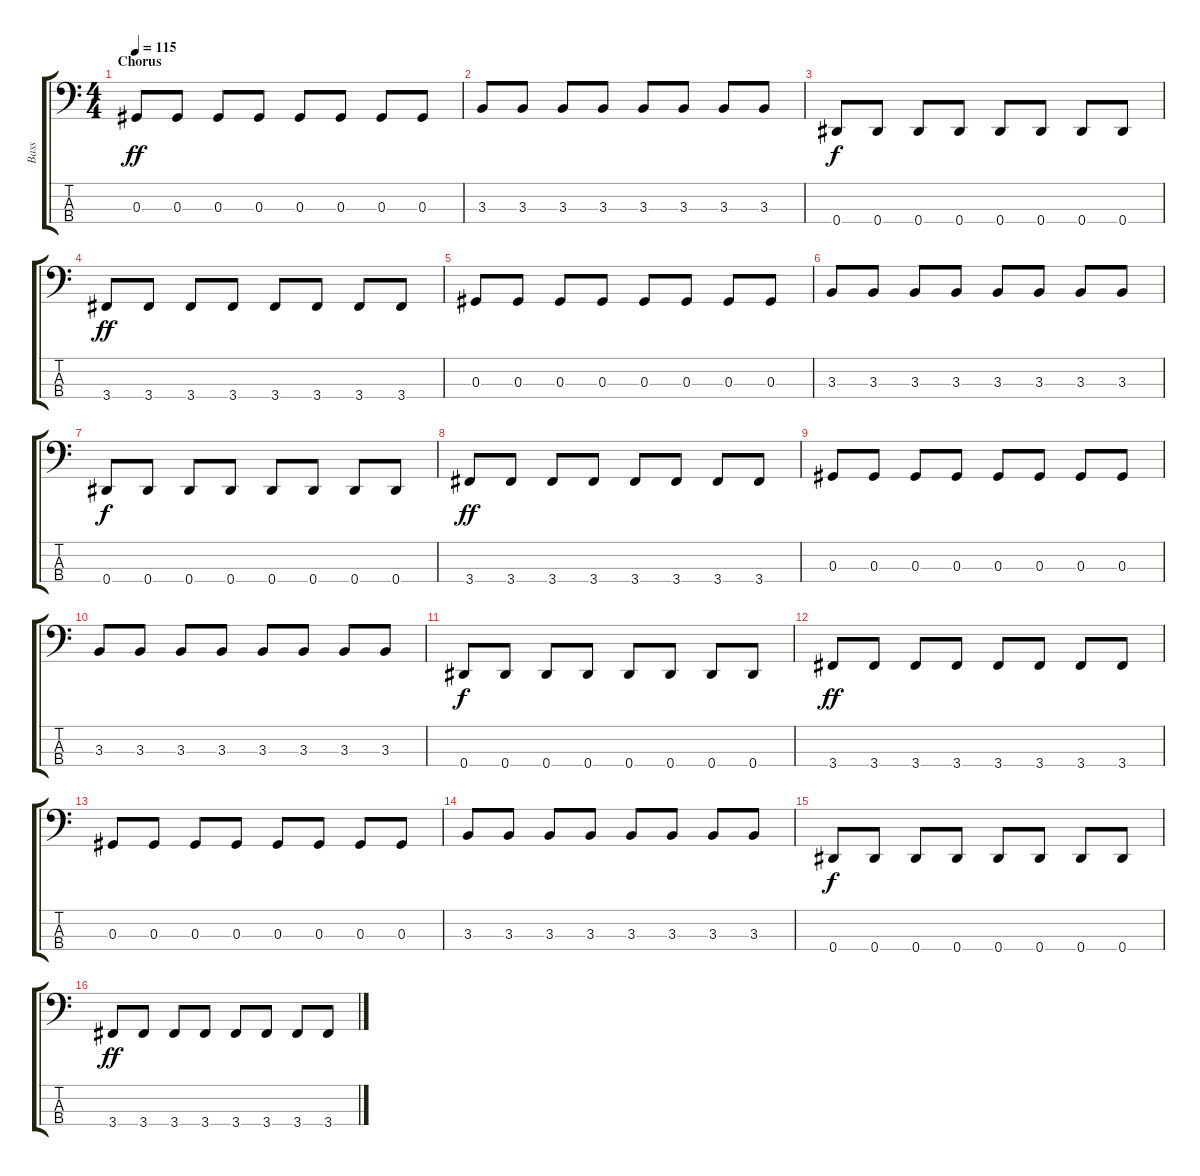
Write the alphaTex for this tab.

\track ("Bass" "Bass") {instrument electricbassfinger}
\staff {score tabs}
\tuning (Gb2 Db2 Ab1 Eb1) {hide}
\ts (4 4)
\section ("" "Chorus")
\tempo 115
\clef f4
\ks c
0.3.8{dy ff} 0.3.8 0.3.8 0.3.8 0.3.8 0.3.8 0.3.8 0.3.8 |
3.3.8 3.3.8 3.3.8 3.3.8 3.3.8 3.3.8 3.3.8 3.3.8 |
0.4.8{dy f} 0.4.8 0.4.8 0.4.8 0.4.8 0.4.8 0.4.8 0.4.8 |
3.4.8{dy ff} 3.4.8 3.4.8 3.4.8 3.4.8 3.4.8 3.4.8 3.4.8 |
0.3.8 0.3.8 0.3.8 0.3.8 0.3.8 0.3.8 0.3.8 0.3.8 |
3.3.8 3.3.8 3.3.8 3.3.8 3.3.8 3.3.8 3.3.8 3.3.8 |
0.4.8{dy f} 0.4.8 0.4.8 0.4.8 0.4.8 0.4.8 0.4.8 0.4.8 |
3.4.8{dy ff} 3.4.8 3.4.8 3.4.8 3.4.8 3.4.8 3.4.8 3.4.8 |
0.3.8 0.3.8 0.3.8 0.3.8 0.3.8 0.3.8 0.3.8 0.3.8 |
3.3.8 3.3.8 3.3.8 3.3.8 3.3.8 3.3.8 3.3.8 3.3.8 |
0.4.8{dy f} 0.4.8 0.4.8 0.4.8 0.4.8 0.4.8 0.4.8 0.4.8 |
3.4.8{dy ff} 3.4.8 3.4.8 3.4.8 3.4.8 3.4.8 3.4.8 3.4.8 |
0.3.8 0.3.8 0.3.8 0.3.8 0.3.8 0.3.8 0.3.8 0.3.8 |
3.3.8 3.3.8 3.3.8 3.3.8 3.3.8 3.3.8 3.3.8 3.3.8 |
0.4.8{dy f} 0.4.8 0.4.8 0.4.8 0.4.8 0.4.8 0.4.8 0.4.8 |
3.4.8{dy ff} 3.4.8 3.4.8 3.4.8 3.4.8 3.4.8 3.4.8 3.4.8
